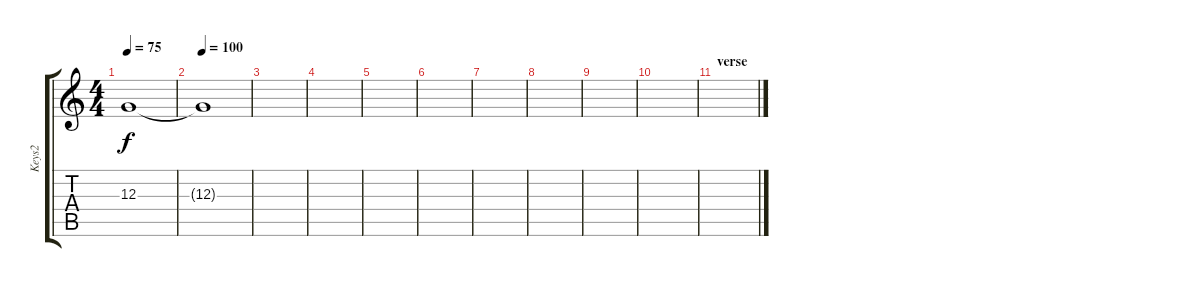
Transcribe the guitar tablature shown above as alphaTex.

\track ("Keys2" "Keys2") {instrument lead2sawtooth}
\staff {score tabs}
\tuning (E4 B3 G3 D3 A2 E2) {hide}
\ts (4 4)
\tempo 75
\clef g2
\ks c
12.3{t}.1{dy f} |
\tempo 100
12.3{t}.1 |
|
|
|
|
|
|
|
|
\section ("" "verse")
